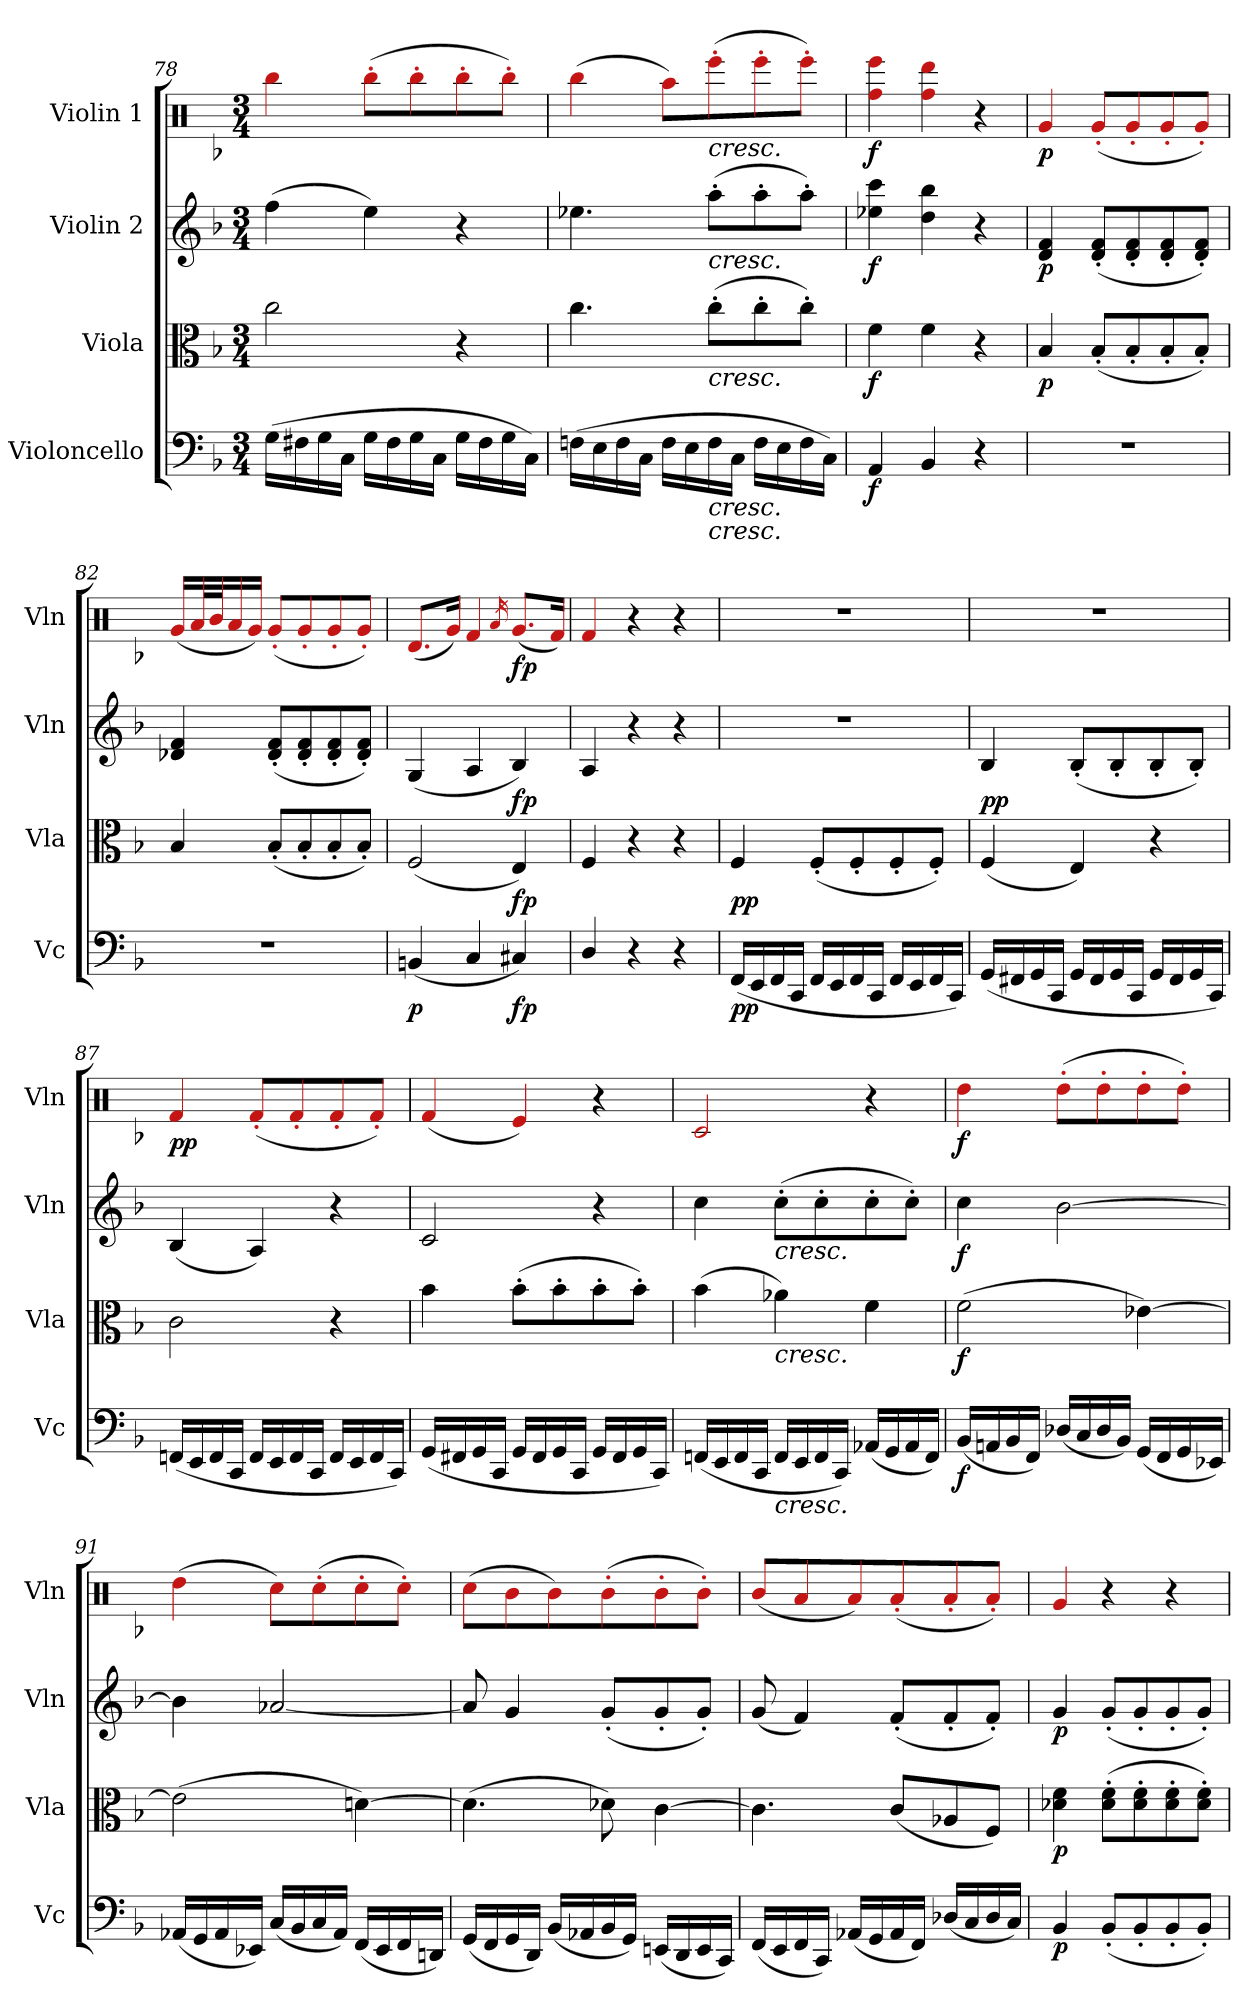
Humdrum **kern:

**kern	**dynam	**kern	**dynam	**kern	**dynam	**kern	**dynam
*part4	*part4	*part3	*part3	*part2	*part2	*part1	*part1
*staff4	*staff4	*staff3	*staff3	*staff2	*staff2	*staff1	*staff1
*I"Violoncello	*	*I"Viola	*	*I"Violin 2	*	*I"Violin 1	*
*I'Vc	*	*I'Vla	*	*I'Vln	*	*I'Vln	*
!!LO:LB:g=z
*clefF4	*	*clefC3	*	*clefG2	*	*clefX	*
*k[b-]	*	*k[b-]	*	*k[b-]	*	*k[b-]	*
*M3/4	*	*M3/4	*	*M3/4	*	*M3/4	*
=78	=78	=78	=78	=78	=78	=78	=78
(16G\LL	.	2cc\	.	(4ff\	.	4bb\	.
16F#X\	.	.	.	.	.	.	.
16G\	.	.	.	.	.	.	.
16C\JJ	.	.	.	.	.	.	.
16G\LL	.	.	.	4ee\)	.	(8bb'\L	.
16F#\	.	.	.	.	.	.	.
16G\	.	.	.	.	.	8bb'\	.
16C\JJ	.	.	.	.	.	.	.
16G\LL	.	4r	.	4r	.	8bb'\	.
16F#\	.	.	.	.	.	.	.
16G\	.	.	.	.	.	8bb'\J)	.
16C\JJ)	.	.	.	.	.	.	.
=79	=79	=79	=79	=79	=79	=79	=79
(16Fn\LL	.	4.cc\	.	4.ee-X\	.	(4bb\	.
16E\	.	.	.	.	.	.	.
16F\	.	.	.	.	.	.	.
16C\JJ	.	.	.	.	.	.	.
16F\LL	.	.	.	.	.	8aa\L)	.
16E\	.	.	.	.	.	.	.
!	!	!	!	!	!	!LO:TX:b:i:t=cresc.	!
!	!	!	!	!LO:TX:b:i:t=cresc.	!	!	!
!	!	!LO:TX:b:i:t=cresc.	!	!	!	!	!
!LO:TX:b:i:t=cresc.	!	!	!	!	!	!	!
!LO:TX:b:i:t=cresc.	!	!	!	!	!	!	!
16F\	.	(8cc'\L	.	(8aa'\L	.	(8eee-X'\	.
16C\JJ	.	.	.	.	.	.	.
16F\LL	.	8cc'\	.	8aa'\	.	8eee'\	.
16E\	.	.	.	.	.	.	.
16F\	.	8cc'\J)	.	8aa'\J)	.	8eee'\J)	.
16C\JJ)	.	.	.	.	.	.	.
!!LO:LB:g=z
=80	=80	=80	=80	=80	=80	=80	=80
!	!LO:DY:b	!	!LO:DY:b	!	!LO:DY:b	!	!LO:DY:b
4AA/	f	4f\	f	4ee-X\ 4ccc\	f	4ff\ 4eee-X\	f
4BB-/	.	4f\	.	4dd\ 4bb-\	.	4ff\ 4ddd\	.
4r	.	4r	.	4r	.	4r	.
=81	=81	=81	=81	=81	=81	=81	=81
!	!	!	!LO:DY:b	!	!LO:DY:b	!	!LO:DY:b
2.r	.	4B-/	p	4d/ 4f/	p	4g/	p
.	.	(8B-'/L	.	(8d/' 8f/'L	.	(8g'/L	.
.	.	8B-'/	.	8d/' 8f/'	.	8g'/	.
.	.	8B-'/	.	8d/' 8f/'	.	8g'/	.
.	.	8B-'/J)	.	8d/' 8f/'J)	.	8g'/J)	.
=82	=82	=82	=82	=82	=82	=82	=82
2.r	.	4B-/	.	4d-X/ 4f/	.	(16g/LL	.
.	.	.	.	.	.	32a-X/L	.
.	.	.	.	.	.	32b/J	.
.	.	.	.	.	.	16a/	.
.	.	.	.	.	.	16g/JJ)	.
.	.	(8B-'/L	.	(8d-/' 8f/'L	.	(8g'/L	.
.	.	8B-'/	.	8d-/' 8f/'	.	8g'/	.
.	.	8B-'/	.	8d-/' 8f/'	.	8g'/	.
.	.	8B-'/J)	.	8d-/' 8f/'J)	.	8g'/J)	.
=83	=83	=83	=83	=83	=83	=83	=83
!	!LO:DY:b	!	!	!	!	!	!
(4BBn/	p	(2F/	.	(4G/	.	(8.d/L	.
.	.	.	.	.	.	16g/Jk)	.
4C/	.	.	.	4A/	.	4f/	.
.	.	.	.	.	.	16qan/	.
!	!LO:DY:b	!	!LO:DY:b	!	!LO:DY:b	!	!LO:DY:b
4C#X/)	fp	4E/)	fp	4B-/)	fp	(8.g/L	fp
.	.	.	.	.	.	16f/Jk)	.
=84	=84	=84	=84	=84	=84	=84	=84
4D/	.	4F/	.	4A/	.	4f/	.
4r	.	4r	.	4r	.	4r	.
4r	.	4r	.	4r	.	4r	.
=85	=85	=85	=85	=85	=85	=85	=85
!	!LO:DY:b	!	!LO:DY:b	!	!	!	!
(16FF/LL	pp	4F/	pp	2.r	.	2.r	.
16EE/	.	.	.	.	.	.	.
16FF/	.	.	.	.	.	.	.
16CC/JJ	.	.	.	.	.	.	.
16FF/LL	.	(8F'/L	.	.	.	.	.
16EE/	.	.	.	.	.	.	.
16FF/	.	8F'/	.	.	.	.	.
16CC/JJ	.	.	.	.	.	.	.
16FF/LL	.	8F'/	.	.	.	.	.
16EE/	.	.	.	.	.	.	.
16FF/	.	8F'/J)	.	.	.	.	.
16CC/JJ)	.	.	.	.	.	.	.
=86	=86	=86	=86	=86	=86	=86	=86
!	!	!	!	!	!LO:DY:b	!	!
(16GG/LL	.	(4F/	.	4B-/	pp	2.r	.
16FF#X/	.	.	.	.	.	.	.
16GG/	.	.	.	.	.	.	.
16CC/JJ	.	.	.	.	.	.	.
16GG/LL	.	4E/)	.	(8B-'/L	.	.	.
16FF#/	.	.	.	.	.	.	.
16GG/	.	.	.	8B-'/	.	.	.
16CC/JJ	.	.	.	.	.	.	.
16GG/LL	.	4r	.	8B-'/	.	.	.
16FF#/	.	.	.	.	.	.	.
16GG/	.	.	.	8B-'/J)	.	.	.
16CC/JJ)	.	.	.	.	.	.	.
!!LO:LB:g=z
=87	=87	=87	=87	=87	=87	=87	=87
!	!	!	!	!	!	!	!LO:DY:b
(16FFn/LL	.	2c\	.	(4B-/	.	4f/	pp
16EE/	.	.	.	.	.	.	.
16FF/	.	.	.	.	.	.	.
16CC/JJ	.	.	.	.	.	.	.
16FF/LL	.	.	.	4A/)	.	(8f'/L	.
16EE/	.	.	.	.	.	.	.
16FF/	.	.	.	.	.	8f'/	.
16CC/JJ	.	.	.	.	.	.	.
16FF/LL	.	4r	.	4r	.	8f'/	.
16EE/	.	.	.	.	.	.	.
16FF/	.	.	.	.	.	8f'/J)	.
16CC/JJ)	.	.	.	.	.	.	.
!!LO:LB:g=z
=88	=88	=88	=88	=88	=88	=88	=88
(16GG/LL	.	4b-\	.	2c/	.	(4f/	.
16FF#X/	.	.	.	.	.	.	.
16GG/	.	.	.	.	.	.	.
16CC/JJ	.	.	.	.	.	.	.
16GG/LL	.	(8b-'\L	.	.	.	4e/)	.
16FF#/	.	.	.	.	.	.	.
16GG/	.	8b-'\	.	.	.	.	.
16CC/JJ	.	.	.	.	.	.	.
16GG/LL	.	8b-'\	.	4r	.	4r	.
16FF#/	.	.	.	.	.	.	.
16GG/	.	8b-'\J)	.	.	.	.	.
16CC/JJ)	.	.	.	.	.	.	.
=89	=89	=89	=89	=89	=89	=89	=89
(16FFn/LL	.	(4b-\	.	4cc\	.	2c/	.
16EE/	.	.	.	.	.	.	.
16FF/	.	.	.	.	.	.	.
16CC/JJ	.	.	.	.	.	.	.
!	!	!	!	!LO:TX:b:i:t=cresc.	!	!	!
!	!	!LO:TX:b:i:t=cresc.	!	!	!	!	!
!LO:TX:b:i:t=cresc.	!	!	!	!	!	!	!
16FF/LL	.	4a-X\)	.	(8cc'\L	.	.	.
16EE/	.	.	.	.	.	.	.
16FF/	.	.	.	8cc'\	.	.	.
16CC/JJ)	.	.	.	.	.	.	.
(16AA-X/LL	.	4f\	.	8cc'\	.	4r	.
16GG/	.	.	.	.	.	.	.
16AA-/	.	.	.	8cc'\J)	.	.	.
16FF/JJ)	.	.	.	.	.	.	.
=90	=90	=90	=90	=90	=90	=90	=90
!	!LO:DY:b	!	!LO:DY:b	!	!LO:DY:b	!	!LO:DY:b
(16BB-/LL	f	(2f\	f	4cc\	f	4dd-X\	f
16AAn/	.	.	.	.	.	.	.
16BB-/	.	.	.	.	.	.	.
16FF/JJ)	.	.	.	.	.	.	.
(16D-X/LL	.	.	.	[2b-\	.	(8dd'\L	.
16C/	.	.	.	.	.	.	.
16D-/	.	.	.	.	.	8dd'\	.
16BB-/JJ)	.	.	.	.	.	.	.
(16GG/LL	.	[4e-X\)	.	.	.	8dd'\	.
16FF/	.	.	.	.	.	.	.
16GG/	.	.	.	.	.	8dd'\J)	.
16EE-X/JJ)	.	.	.	.	.	.	.
=91	=91	=91	=91	=91	=91	=91	=91
(16AA-X/LL	.	(2e-\]	.	4b-\]	.	(4dd-X\	.
16GG/	.	.	.	.	.	.	.
16AA-/	.	.	.	.	.	.	.
16EE-X/JJ)	.	.	.	.	.	.	.
(16C/LL	.	.	.	[2a-X/	.	8cc\L)	.
16BB-/	.	.	.	.	.	.	.
16C/	.	.	.	.	.	(8cc'\	.
16AA-/JJ)	.	.	.	.	.	.	.
(16FF/LL	.	[4dn\)	.	.	.	8cc'\	.
16EE-/	.	.	.	.	.	.	.
16FF/	.	.	.	.	.	8cc'\J)	.
16DDn/JJ)	.	.	.	.	.	.	.
!!LO:LB:g=z
=92	=92	=92	=92	=92	=92	=92	=92
(16GG/LL	.	(4.d\]	.	8a-/]	.	(8cc\L	.
16FF/	.	.	.	.	.	.	.
16GG/	.	.	.	4g/	.	8bn\	.
16DD/JJ)	.	.	.	.	.	.	.
(16BB-/LL	.	.	.	.	.	8b-X\)	.
16AA-X/	.	.	.	.	.	.	.
16BB-/	.	8d-X\)	.	(8g'/L	.	(8b'\	.
16GG/JJ)	.	.	.	.	.	.	.
(16EEn/LL	.	[4c\	.	8g'/	.	8b'\	.
16DD/	.	.	.	.	.	.	.
16EE/	.	.	.	8g'/J)	.	8b'\J)	.
16CC/JJ)	.	.	.	.	.	.	.
=93	=93	=93	=93	=93	=93	=93	=93
(16FF/LL	.	4.c\]	.	(8g/	.	(8b/L	.
16EE/	.	.	.	.	.	.	.
16FF/	.	.	.	4f/)	.	8an/	.
16CC/JJ)	.	.	.	.	.	.	.
(16AA-X/LL	.	.	.	.	.	8a-X/)	.
16GG/	.	.	.	.	.	.	.
16AA-/	.	(8c/L	.	(8f'/L	.	(8a'/	.
16FF/JJ)	.	.	.	.	.	.	.
(16D-X/LL	.	8A-X/	.	8f'/	.	8a'/	.
16C/	.	.	.	.	.	.	.
16D-/	.	8F/J)	.	8f'/J)	.	8a'/J)	.
16C/JJ)	.	.	.	.	.	.	.
!!LO:LB:g=z
=94	=94	=94	=94	=94	=94	=94	=94
!	!LO:DY:b	!	!LO:DY:b	!	!LO:DY:b	!	!
4BB-/	p	4d-X\ 4f\	p	4g/	p	4g/	.
(8BB-'/L	.	(8d-\' 8f\'L	.	(8g'/L	.	4r	.
8BB-'/	.	8d-\' 8f\'	.	8g'/	.	.	.
8BB-'/	.	8d-\' 8f\'	.	8g'/	.	4r	.
8BB-'/J)	.	8d-\' 8f\'J)	.	8g'/J)	.	.	.
=	=	=	=	=	=	=	=
*-	*-	*-	*-	*-	*-	*-	*-
